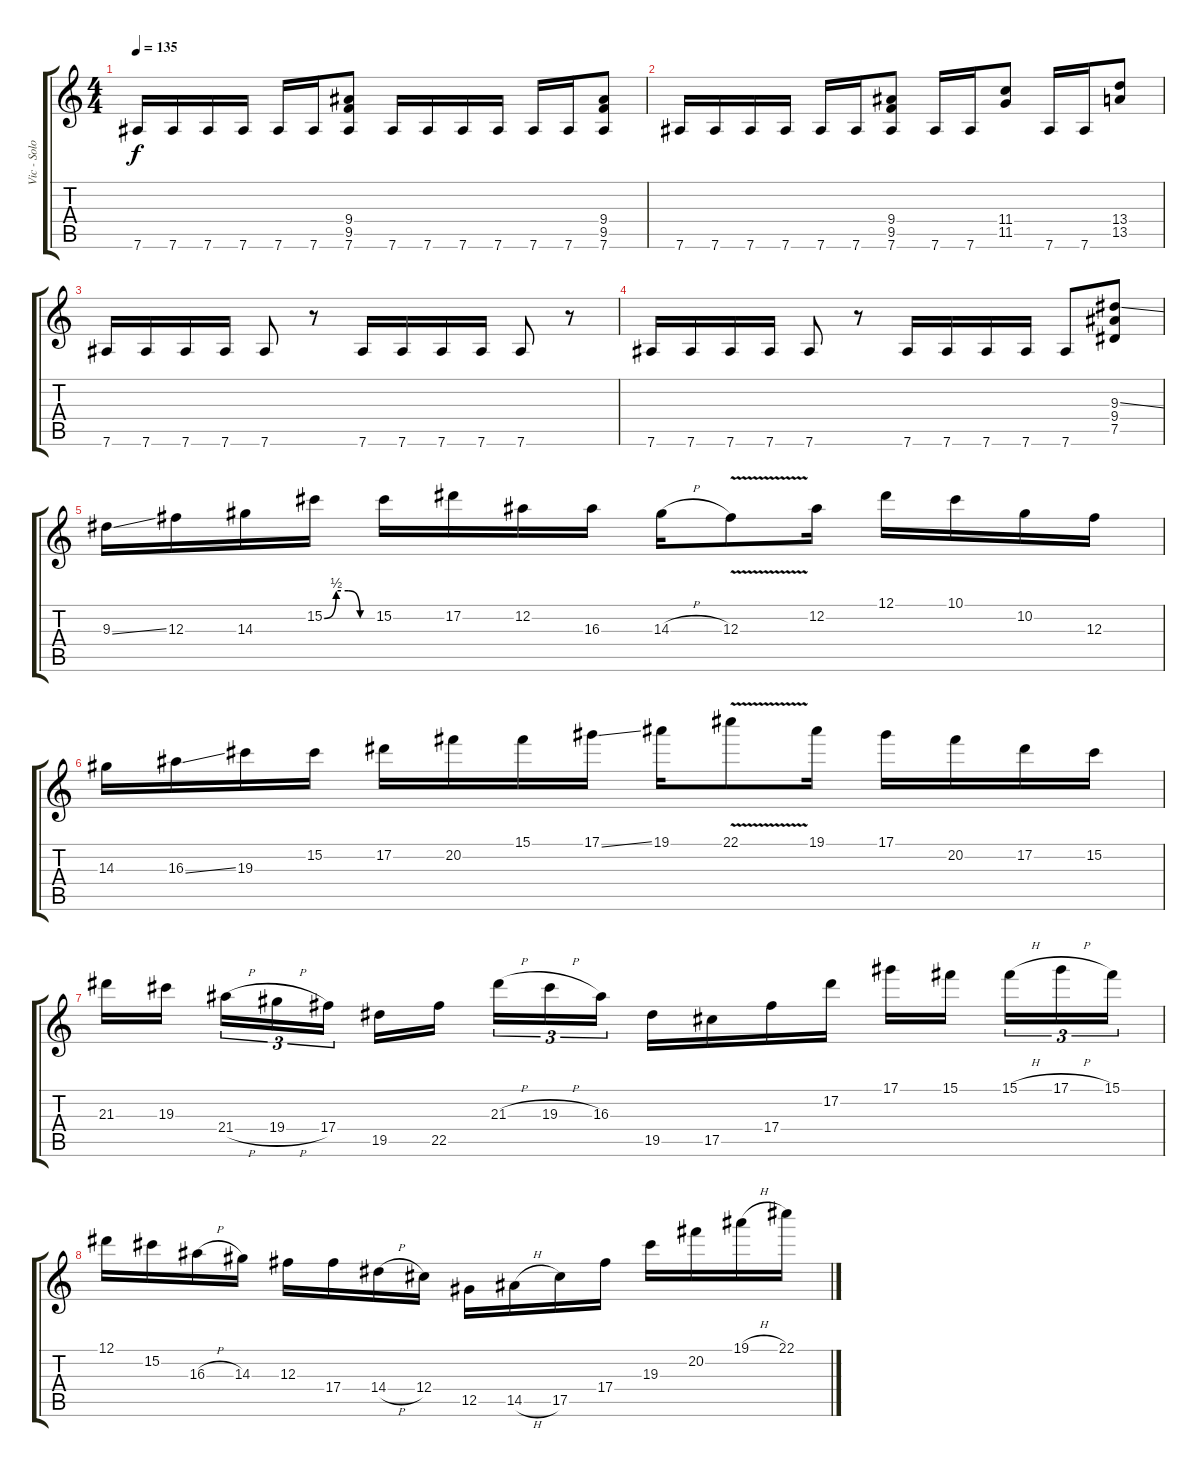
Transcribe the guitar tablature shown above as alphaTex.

\track ("Vic - Solo" "Vic - Solo") {instrument distortionguitar}
\staff {score tabs}
\tuning (Eb4 Bb3 Gb3 Db3 Ab2 Eb2) {hide}
\ts (4 4)
\tempo 135
\clef g2
\ks c
7.6.16{dy f} 7.6.16 7.6.16 7.6.16 7.6.16 7.6.16 (9.4 9.5 7.6).8 7.6.16 7.6.16 7.6.16 7.6.16 7.6.16 7.6.16 (9.4 9.5 7.6).8 |
7.6.16 7.6.16 7.6.16 7.6.16 7.6.16 7.6.16 (9.4 9.5 7.6).8 7.6.16 7.6.16 (11.4 11.5).8 7.6.16 7.6.16 (13.4 13.5).8 |
7.6.16 7.6.16 7.6.16 7.6.16 7.6.8 r.8 7.6.16 7.6.16 7.6.16 7.6.16 7.6.8 r.8 |
7.6.16 7.6.16 7.6.16 7.6.16 7.6.8 r.8 7.6.16 7.6.16 7.6.16 7.6.16 7.6.8 (9.3{ss} 9.4 7.5).8 |
9.3{ss}.16 12.3.16 14.3.16 15.2{be (custom 0 0 15 2 30 2 45 0 60 0)}.16 15.2.16 17.2.16 12.2.16 16.3.16 14.3{h}.16 12.3{v}.8 12.2.16 12.1.16 10.1.16 10.2.16 12.3.16 |
14.3.16 16.3{ss}.16 19.3.16 15.2.16 17.2.16 20.2.16 15.1.16 17.1{ss}.16 19.1.16 22.1{v}.8 19.1.16 17.1.16 20.2.16 17.2.16 15.2.16 |
21.3.16 19.3.16 21.4{h}.16{tu (3 2)} 19.4{h}.16{tu (3 2)} 17.4.16{tu (3 2)} 19.5.16 22.5.16 21.3{h}.16{tu (3 2)} 19.3{h}.16{tu (3 2)} 16.3.16{tu (3 2)} 19.5.16 17.5.16 17.4.16 17.2.16 17.1.16 15.1.16 15.1{h}.16{tu (3 2)} 17.1{h}.16{tu (3 2)} 15.1.16{tu (3 2)} |
12.1.16 15.2.16 16.3{h}.16 14.3.16 12.3.16 17.4.16 14.4{h}.16 12.4.16 12.5.16 14.5{h}.16 17.5.16 17.4.16 19.3.16 20.2.16 19.1{h}.16 22.1.16
